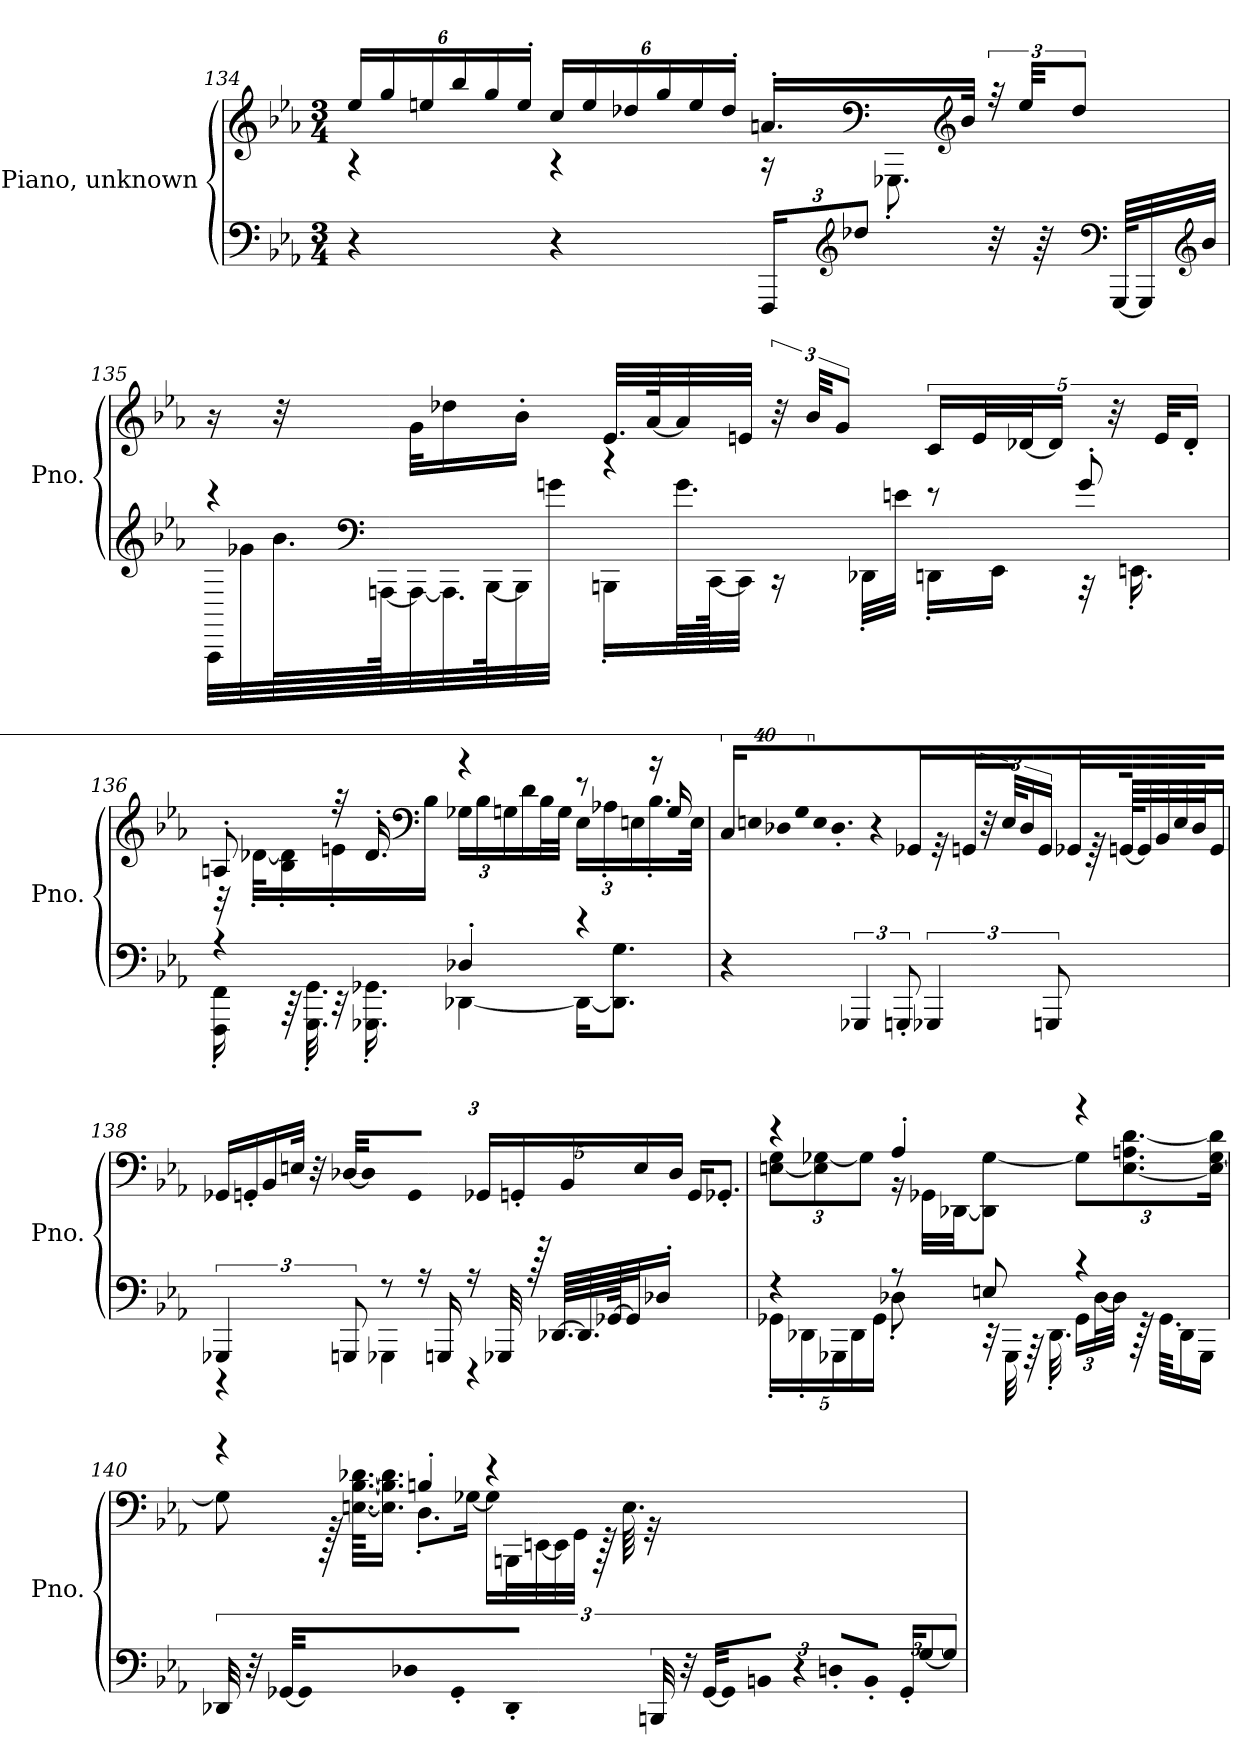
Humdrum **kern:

**kern	**kern
*part1	*part1
*staff2	*staff1
*I"Piano, unknown	*
*I'Pno.	*
!!LO:PB:g=z
*clefF4	*clefG2
*k[b-e-a-]	*k[b-e-a-]
*M3/4	*M3/4
*	*Xbrackettup
=134	=134
*	*^
4r	24ee-/LL	4r
.	24gg/	.
.	24een/	.
.	24bb-/	.
.	24gg/	.
.	24ee'/JJ	.
4r	24cc/LL	4r
.	24ee/	.
.	24dd-X/	.
.	24gg/	.
.	24ee/	.
.	24dd-'/JJ	.
*Xbrackettup	*	*
24FFF/KL	16.an'/LL	16r
*clefG2	*	*
12dd-X/J	.	.
*	*clefF4	*
.	.	8.GGG-X'\
*	*clefG2	*
.	32b-/JJk	.
*	*brackettup	*
32r	48r	.
.	48ee/KKL	.
64r	.	.
.	12dd-/J	.
*clefF4	*	*
[64GGG/KLLL	.	.
32GGG/]	.	.
*clefG2	*	*
32b-/JJJ	.	.
*	*v	*v
!!LO:LB:g=z
=135	=135
*^	*
4r	32AAA-\LLL	16r
.	32g-X\	.
.	64.b-\L	32r
*clefF4	*	*
.	[128AAAn\JK	.
.	32AAA\_	32g\KLL
.	32.AAA\]	16dd-X\
.	[64BBB-\K	.
.	32BBB-\]	16b-'\JJ
.	32gn\JJJ	.
4r	16BBBn'\LL	32.e-/LLL
.	.	[64a-/K
.	64.g\LL	32a-/]
.	[128CC\JK	.
.	32CC\JJJ]	32en/JJJ
.	16r	48r
.	.	48b-/KKL
.	.	12g/J
.	32DD-X'\LLL	.
.	32en\JJJ	.
8r	16DDn'\LL	20c/LL
.	.	40e/L
.	16EE-\JJ	.
.	.	[40d-X/J
.	.	20d-/JJ]
8g'/	32r	.
.	.	40r
.	16.EEn'\	.
.	.	40e/KLL
.	.	20d-'/JJ
!!LO:LB:g=z
=136	=136	=136
*	*	*^
4r	16FFF\' 16FF\'	8An'/	32r
.	.	.	[32d-X'\KLL
.	64r	.	16B-\' 16d-\]'
.	32.GGG\' 32.GG\'	.	.
.	32r	32r	16en'\
.	16.GGG-X\' 16.GG-X\'	16.d-'/	.
*	*	*clefF4	*
.	.	.	16B-\JJ
*	*	*	*Xbrackettup
4D-X'/	[4DD-X\	4r	24G-X\LL
.	.	.	24B-\
.	.	.	24Gn\
.	.	.	16d-\
.	.	.	32B-\L
.	.	.	32G\JJJ
4r	16DD-\KL_	8r	24E-\LL
.	.	.	24A-X'\
.	8.DD-\] 8.G\J	.	.
.	.	.	24En\
.	.	16r	16.B-'\
.	.	16G/	.
.	.	.	32E\JJk
*v	*v	*	*
*	*v	*v
!!LO:LB:g=z
=137	=137
*	*brackettup
*	*^
!	!LO:N:vis=32	!
*	*v	*v
4r	640%23C\LLL
!	!LO:N:vis=32
.	640%23En\
!	!LO:N:vis=32
.	640%23D-X\
!	!LO:N:vis=32
.	640%23G\
!	!LO:N:vis=64
.	960%17E\K
!	!LO:N:vis=32.
.	1920%103D-'\JJJ
!	!LO:N:vis=32
.	640%23r
*brackettup	*
6GGG-X/	.
.	16GG-X/
.	32r
.	32GGn/
.	48r
.	48E/KLL
12GGGn'/	.
.	24D-/
.	24GG/JJ
6GGG-X/	.
.	32GG-X/
.	64r
.	[64GGn/KLLL
.	32GG/]
.	32BB-/
.	32E/
.	32D-/J
12GGGn/	.
.	16GG/JJ
960ryy	.
!!LO:LB:g=z
=138	=138
*^	*
*	*	*Xbrackettup
6GGG-X/	4r	24GG-X/LL
.	.	24GGn'/
.	.	24BB-/
*	*	*brackettup
.	.	48En/JJk
.	.	48r
12GGGn/	.	[48D-X/LLL
.	.	32D-/]
.	.	32GG/JJJ
*	*	*Xbrackettup
8r	4GGG-X\	20GG-X/LL
.	.	20GGn'/
.	.	20BB-/
16r	.	.
.	.	20E/
16GGGn/	.	.
.	.	20D-/JJ
16r	4r	16GG/KL
32GGG-X/	.	8.GG-X'/J
128r	.	.
[64.DD-X/LLLL	.	.
64.DD-/]	.	.
[128GG-X/JK	.	.
32GG-/J]	.	.
16D-X'/JJ	.	.
!!LO:LB:g=z
=139	=139	=139
*	*Xbrackettup	*
*	*	*^
4r	20GG-X'\LL	4r	[12En\ 12G\L
.	20DD-X'\	.	.
.	.	.	12E\] [12G-X\
.	20GGG-X\	.	.
.	20DD-\	.	.
.	.	.	12G-\J]
.	20GG-\JJ	.	.
8r	8D-X'\	4A-'/	16r
.	.	.	32GG-X\LLL
.	.	.	[32DD-X\JJ
8En/	32r	.	8DD-\] [8G-\J
.	32GGG-\	.	.
.	64r	.	.
.	32.DD-'\	.	.
4r	24GG-\LL	4r	12G-\L]
.	[48D-\L	.	.
.	32D-\JJJ]	.	.
.	.	.	[12.E\ 12.An\ [12.d\
.	128r	.	.
.	64.GG-\KKLL	.	.
.	16DD-\	.	.
.	16GGG-\JJ	.	.
.	.	.	24E\] [24G-\ 24d\]Jk
*v	*v	*	*
!!LO:PB:g=z	!!
=140	=140	=140
*brackettup	*	*
48DD-X/	4r	8G-\]
48r	.	.
[48GG-X/LLL	.	.
32GG-/]	.	.
32D-X/J	.	.
16GG-'/	.	128r
.	.	[64.En\ [64.B-\ [64.d-X\KKLL
.	.	16.E\] 16.B-\] 16.d-\]JJ
16DD-'/JJ	.	.
48BBBn/	4Bn'/	8.D'\L
48r	.	.
[48GG-/LLL	.	.
32GG-/]	.	.
32BBn/JJJ	.	.
32r	.	.
32Dn'/KLL	.	.
16BB'/JJ	.	[16G-X\Jk
*Xbrackettup	*	*
24GG-'/KL	4r	16G-\LL]
[12G/	.	.
.	.	32BBBn\L
.	.	[32EEn\
8G/J]	.	32EE\]
.	.	32GG\JJJ
.	.	128r
.	.	64.E\
.	.	32r
*	*v	*v
=	=
*-	*-
